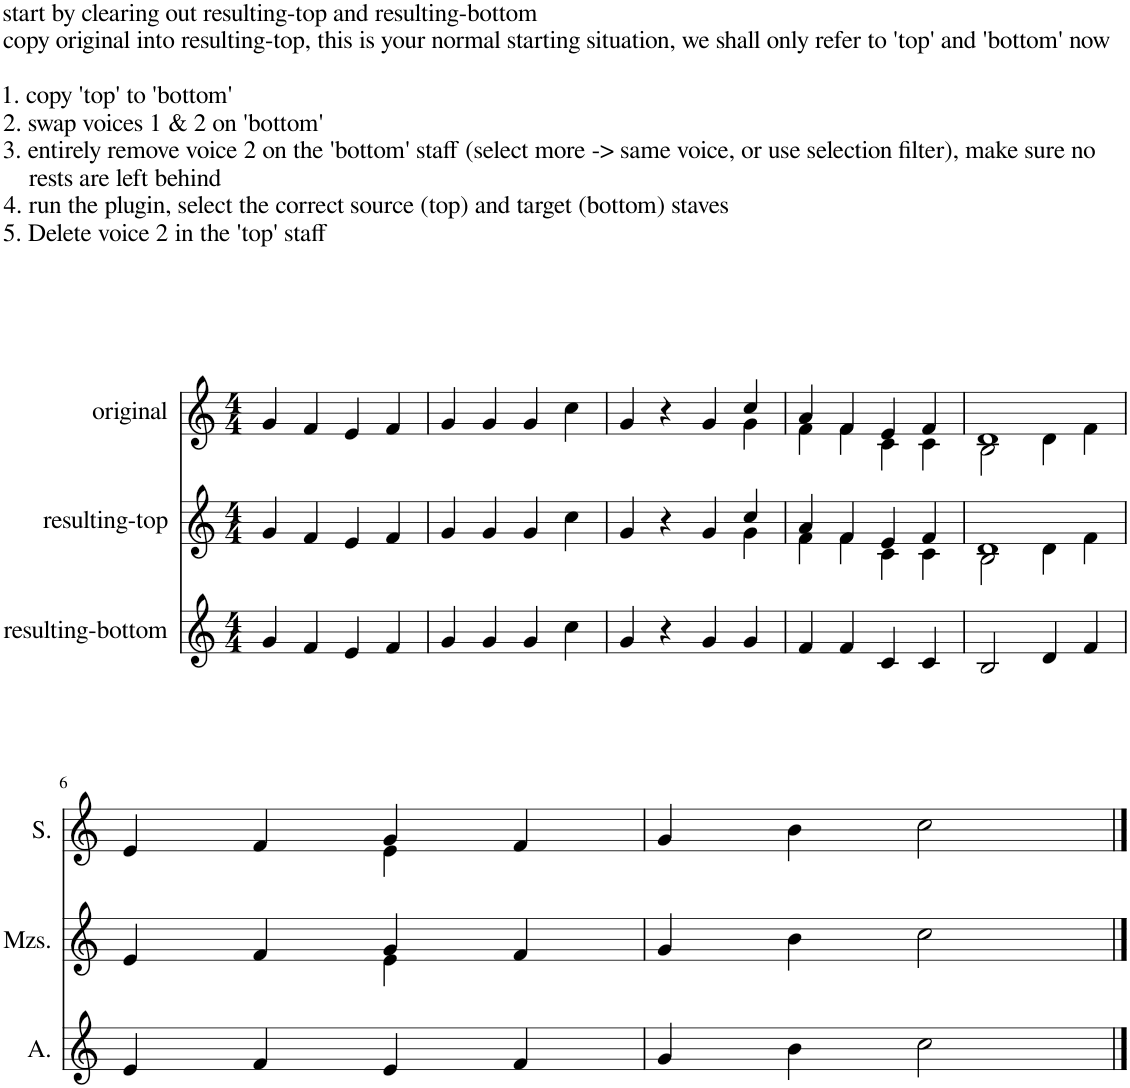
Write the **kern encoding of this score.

**kern	**kern	**kern
*part3	*part2	*part1
*staff3	*staff2	*staff1
*I"resulting-bottom	*I"resulting-top	*I"original
*clefG2	*clefG2	*clefG2
*k[]	*k[]	*k[]
*M4/4	*M4/4	*M4/4
=1	=1	=1
!	!	!LO:TX:a:t=start by clearing out resulting-top and resulting-bottom
!	!	!LO:TX:a:t=copy original into resulting-top, this is your normal starting situation, we shall only refer to 'top' and 'bottom' now
!	!	!LO:TX:a:t=1. copy 'top' to 'bottom'
!	!	!LO:TX:a:t=2. swap voices 1 & 2 on 'bottom'
!	!	!LO:TX:a:t=3. entirely remove voice 2 on the 'bottom' staff (select more -> same voice, or use selection filter), make sure no
!	!	!LO:TX:a:t=rests are left behind
!	!	!LO:TX:a:t=4. run the plugin, select the correct source (top) and target (bottom) staves
!	!	!LO:TX:a:t=5. Delete voice 2 in the 'top' staff
4g/	4g/	4g/
4f/	4f/	4f/
4e/	4e/	4e/
4f/	4f/	4f/
=2	=2	=2
4g/	4g/	4g/
4g/	4g/	4g/
4g/	4g/	4g/
4cc\	4cc\	4cc\
=3	=3	=3
*	*^	*^
4g/	4g/	2.ryy	4g/	2.ryy
4r	4r	.	4r	.
4g/	4g/	.	4g/	.
4g/	4cc/	4g\	4cc/	4g\
=4	=4	=4	=4	=4
4f/	4a/	4f\	4a/	4f\
4f/	4f/	4f\	4f/	4f\
4c/	4e/	4c\	4e/	4c\
4c/	4f/	4c\	4f/	4c\
=5	=5	=5	=5	=5
2B/	1d	2B\	1d	2B\
4d/	.	4d\	.	4d\
4f/	.	4f\	.	4f\
!!LO:LB:g=z	!!
=6	=6	=6	=6	=6
4e/	4e/	2ryy	4e/	2ryy
4f/	4f/	.	4f/	.
4e/	4g/	4e\	4g/	4e\
4f/	4f/	4ryy	4f/	4ryy
*	*v	*v	*	*
*	*	*v	*v
=7	=7	=7
4g/	4g/	4g/
4b\	4b\	4b\
2cc\	2cc\	2cc\
==	==	==
*-	*-	*-
